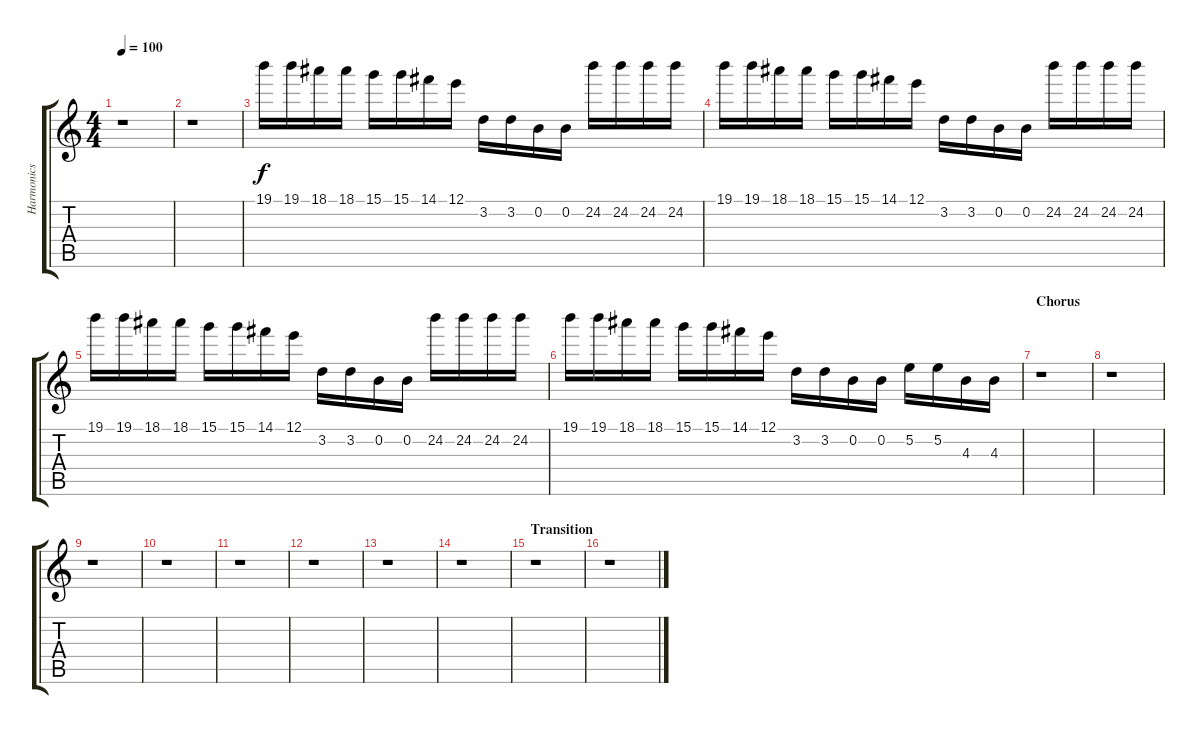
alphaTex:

\track ("Harmonics Pitches" "Harmonics ") {instrument distortionguitar}
\staff {score tabs}
\tuning (E4 B3 G3 D3 A2 E2) {hide}
\ts (4 4)
\tempo 100
\clef g2
\ks c
r.1{dy f} |
r.1 |
19.1.16 19.1.16 18.1.16 18.1.16 15.1.16 15.1.16 14.1.16 12.1.16 3.2.16 3.2.16 0.2.16 0.2.16 24.2.16 24.2.16 24.2.16 24.2.16 |
19.1.16 19.1.16 18.1.16 18.1.16 15.1.16 15.1.16 14.1.16 12.1.16 3.2.16 3.2.16 0.2.16 0.2.16 24.2.16 24.2.16 24.2.16 24.2.16 |
19.1.16 19.1.16 18.1.16 18.1.16 15.1.16 15.1.16 14.1.16 12.1.16 3.2.16 3.2.16 0.2.16 0.2.16 24.2.16 24.2.16 24.2.16 24.2.16 |
19.1.16 19.1.16 18.1.16 18.1.16 15.1.16 15.1.16 14.1.16 12.1.16 3.2.16 3.2.16 0.2.16 0.2.16 5.2.16 5.2.16 4.3.16 4.3.16 |
\section ("" "Chorus")
r.1 |
r.1 |
r.1 |
r.1 |
r.1 |
r.1 |
r.1 |
r.1 |
\section ("" "Transition")
r.1 |
r.1
